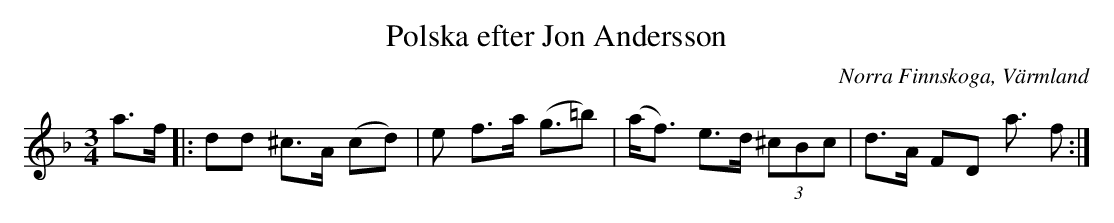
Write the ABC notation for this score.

X:1
T:Polska efter Jon Andersson
O:Norra Finnskoga, Värmland
M:3/4
L:1/8
K:Dm
a3/2f/2|:dd ^c3/2A/2 (cd)|e f3/2a/2 (g3/2=b)| (a/2f3/2) e3/2d/2 (3^cBc|d3/2A/2 FD a3/2 f :|
